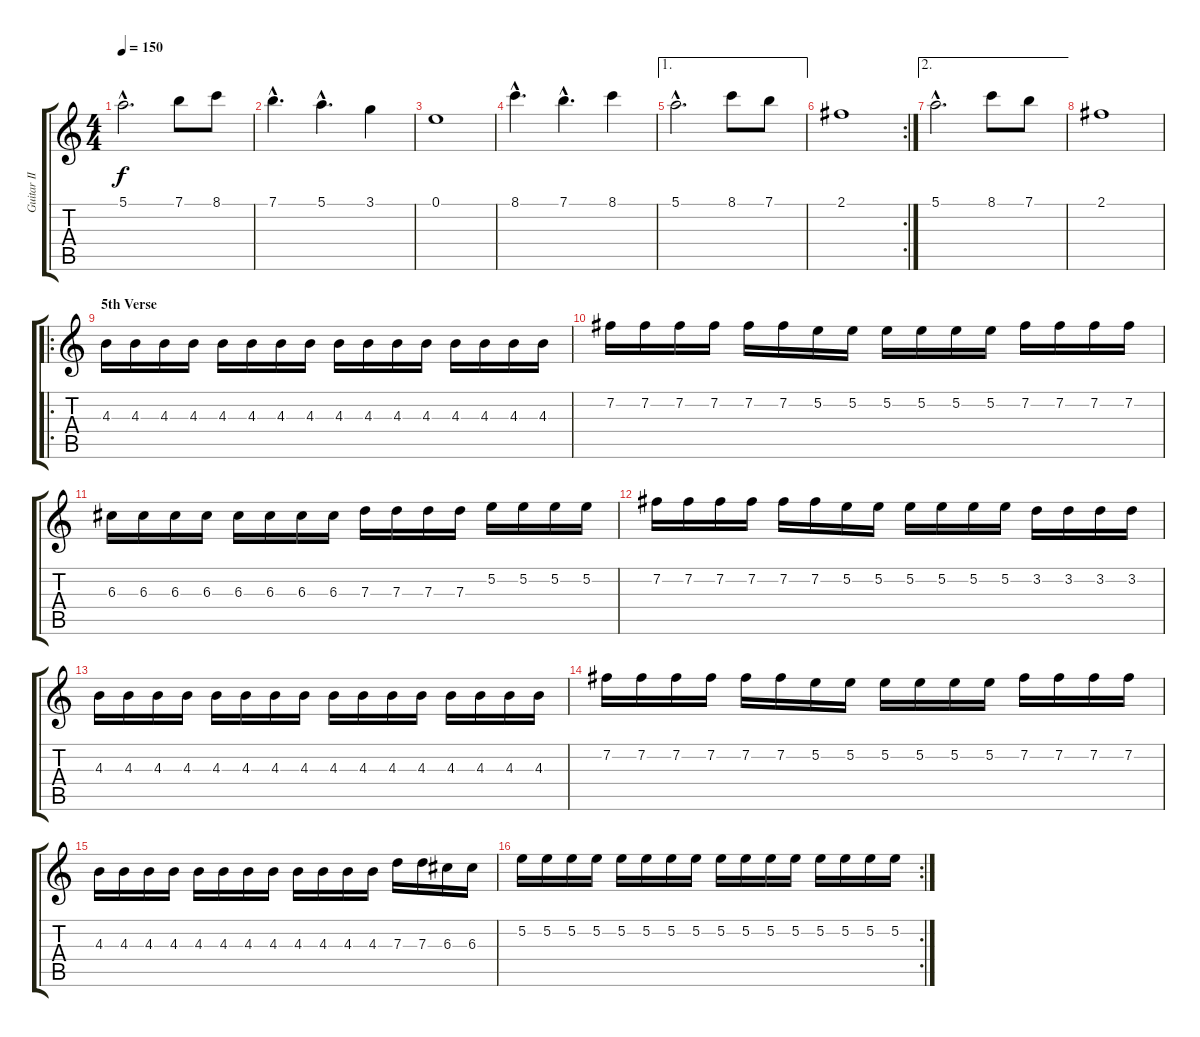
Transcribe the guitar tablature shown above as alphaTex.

\track ("Guitar II" "Guitar II") {instrument distortionguitar}
\staff {score tabs}
\tuning (E4 B3 G3 D3 A2 E2) {hide}
\ts (4 4)
\tempo 150
\clef g2
\ks c
5.1{hac}.2{d dy f} 7.1.8 8.1.8 |
7.1{hac}.4{d} 5.1{hac}.4{d} 3.1.4 |
0.1.1 |
8.1{hac}.4{d} 7.1{hac}.4{d} 8.1.4 |
\ae 1
5.1{hac}.2{d} 8.1.8 7.1.8 |
\rc 2
2.1.1 |
\ae 2
5.1{hac}.2{d} 8.1.8 7.1.8 |
2.1.1 |
\ro
\section ("" "5th Verse")
4.3.16 4.3.16 4.3.16 4.3.16 4.3.16 4.3.16 4.3.16 4.3.16 4.3.16 4.3.16 4.3.16 4.3.16 4.3.16 4.3.16 4.3.16 4.3.16 |
7.2.16 7.2.16 7.2.16 7.2.16 7.2.16 7.2.16 5.2.16 5.2.16 5.2.16 5.2.16 5.2.16 5.2.16 7.2.16 7.2.16 7.2.16 7.2.16 |
6.3.16 6.3.16 6.3.16 6.3.16 6.3.16 6.3.16 6.3.16 6.3.16 7.3.16 7.3.16 7.3.16 7.3.16 5.2.16 5.2.16 5.2.16 5.2.16 |
7.2.16 7.2.16 7.2.16 7.2.16 7.2.16 7.2.16 5.2.16 5.2.16 5.2.16 5.2.16 5.2.16 5.2.16 3.2.16 3.2.16 3.2.16 3.2.16 |
4.3.16 4.3.16 4.3.16 4.3.16 4.3.16 4.3.16 4.3.16 4.3.16 4.3.16 4.3.16 4.3.16 4.3.16 4.3.16 4.3.16 4.3.16 4.3.16 |
7.2.16 7.2.16 7.2.16 7.2.16 7.2.16 7.2.16 5.2.16 5.2.16 5.2.16 5.2.16 5.2.16 5.2.16 7.2.16 7.2.16 7.2.16 7.2.16 |
4.3.16 4.3.16 4.3.16 4.3.16 4.3.16 4.3.16 4.3.16 4.3.16 4.3.16 4.3.16 4.3.16 4.3.16 7.3.16 7.3.16 6.3.16 6.3.16 |
\rc 2
5.2.16 5.2.16 5.2.16 5.2.16 5.2.16 5.2.16 5.2.16 5.2.16 5.2.16 5.2.16 5.2.16 5.2.16 5.2.16 5.2.16 5.2.16 5.2.16
